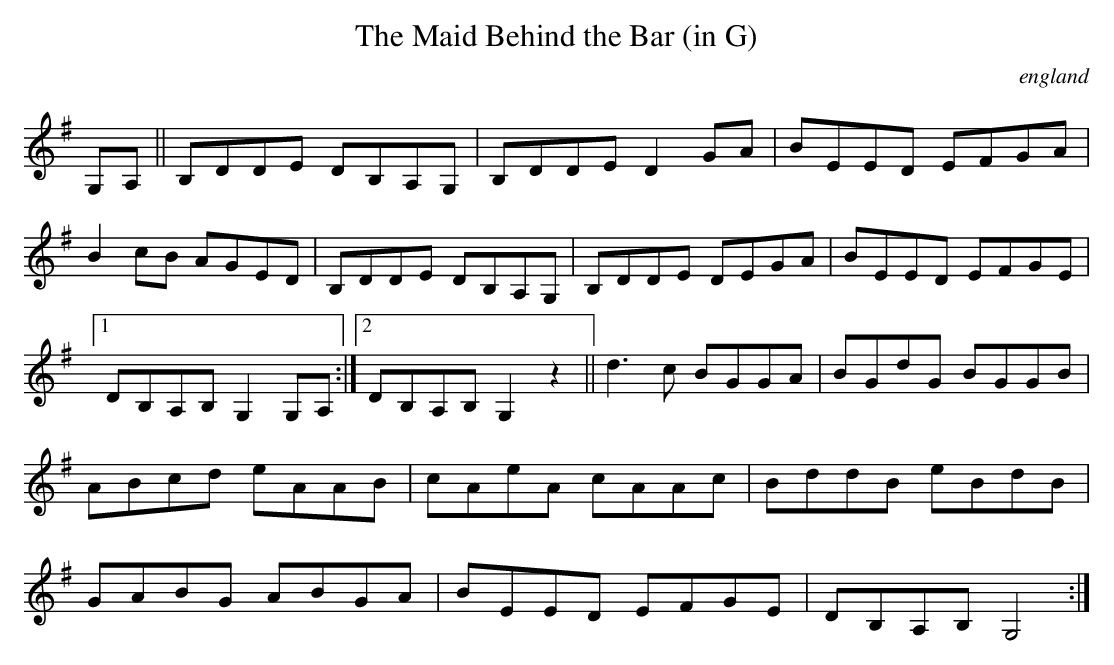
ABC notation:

X:1
T:Maid Behind the Bar (in G), The
O:england
K:G
G,A, || B,DDE DB,A,G, | B,DDE D2 GA | BEED EFGA | B2 cB AGED|\
B,DDE DB,A,G, | B,DDE DEGA | BEED EFGE |[1 DB,A,B, G,2 G,A,:|\
[2 DB,A,B, G,2 z2 ||\
d3 c BGGA | BGdG BGGB | ABcd eAAB | cAeA cAAc |\
BddB eBdB | GABG ABGA | BEED EFGE | DB,A,B, G,4:|
